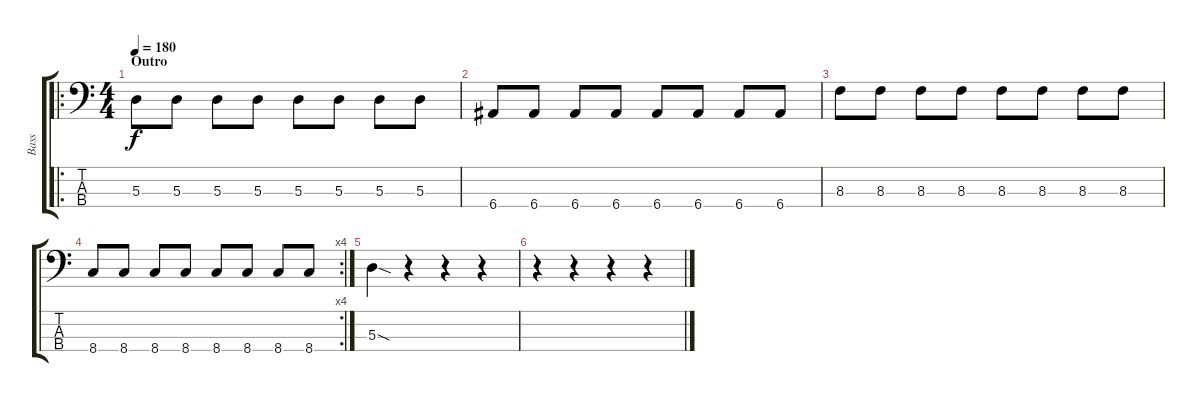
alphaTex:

\track ("Bass" "Bass") {instrument electricbasspick}
\staff {score tabs}
\tuning (G2 D2 A1 E1) {hide}
\ro
\ts (4 4)
\section ("" "Outro")
\tempo 180
\clef f4
\ks c
5.3.8{dy f} 5.3.8 5.3.8 5.3.8 5.3.8 5.3.8 5.3.8 5.3.8 |
6.4.8 6.4.8 6.4.8 6.4.8 6.4.8 6.4.8 6.4.8 6.4.8 |
8.3.8 8.3.8 8.3.8 8.3.8 8.3.8 8.3.8 8.3.8 8.3.8 |
\rc 4
8.4.8 8.4.8 8.4.8 8.4.8 8.4.8 8.4.8 8.4.8 8.4.8 |
5.3{sod}.4 r.4 r.4 r.4 |
r.4 r.4 r.4 r.4
